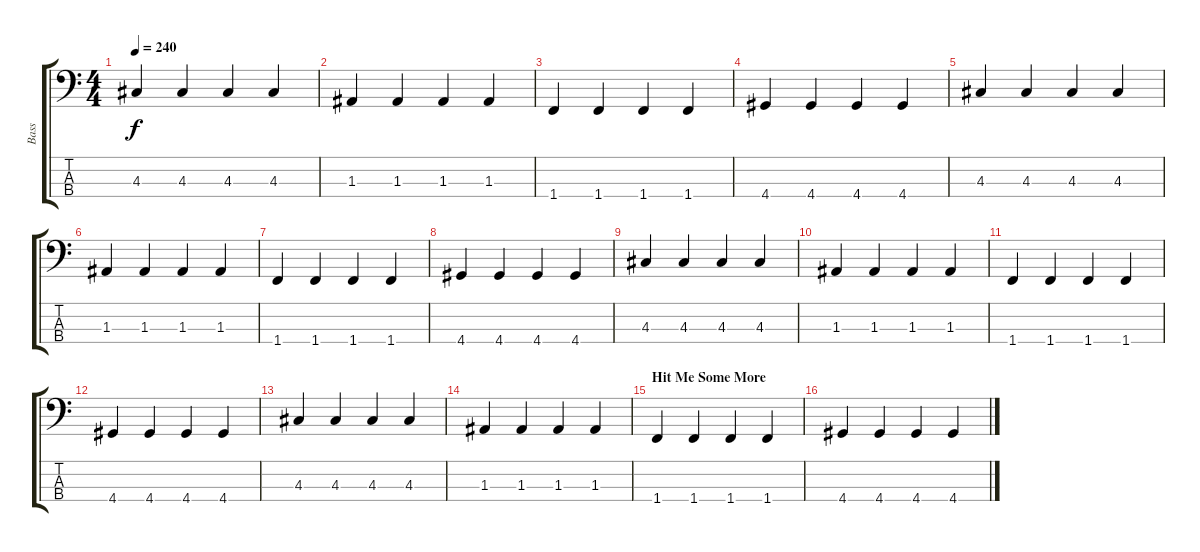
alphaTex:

\track ("Bass" "Bass") {instrument fretlessbass}
\staff {score tabs}
\tuning (G2 D2 A1 E1) {hide}
\ts (4 4)
\tempo 240
\clef f4
\ks c
4.3.4{dy f} 4.3.4 4.3.4 4.3.4 |
1.3.4 1.3.4 1.3.4 1.3.4 |
1.4.4 1.4.4 1.4.4 1.4.4 |
4.4.4 4.4.4 4.4.4 4.4.4 |
4.3.4 4.3.4 4.3.4 4.3.4 |
1.3.4 1.3.4 1.3.4 1.3.4 |
1.4.4 1.4.4 1.4.4 1.4.4 |
4.4.4 4.4.4 4.4.4 4.4.4 |
4.3.4 4.3.4 4.3.4 4.3.4 |
1.3.4 1.3.4 1.3.4 1.3.4 |
1.4.4 1.4.4 1.4.4 1.4.4 |
4.4.4 4.4.4 4.4.4 4.4.4 |
4.3.4 4.3.4 4.3.4 4.3.4 |
1.3.4 1.3.4 1.3.4 1.3.4 |
\section ("" "Hit Me Some More")
1.4.4 1.4.4 1.4.4 1.4.4 |
4.4.4 4.4.4 4.4.4 4.4.4
